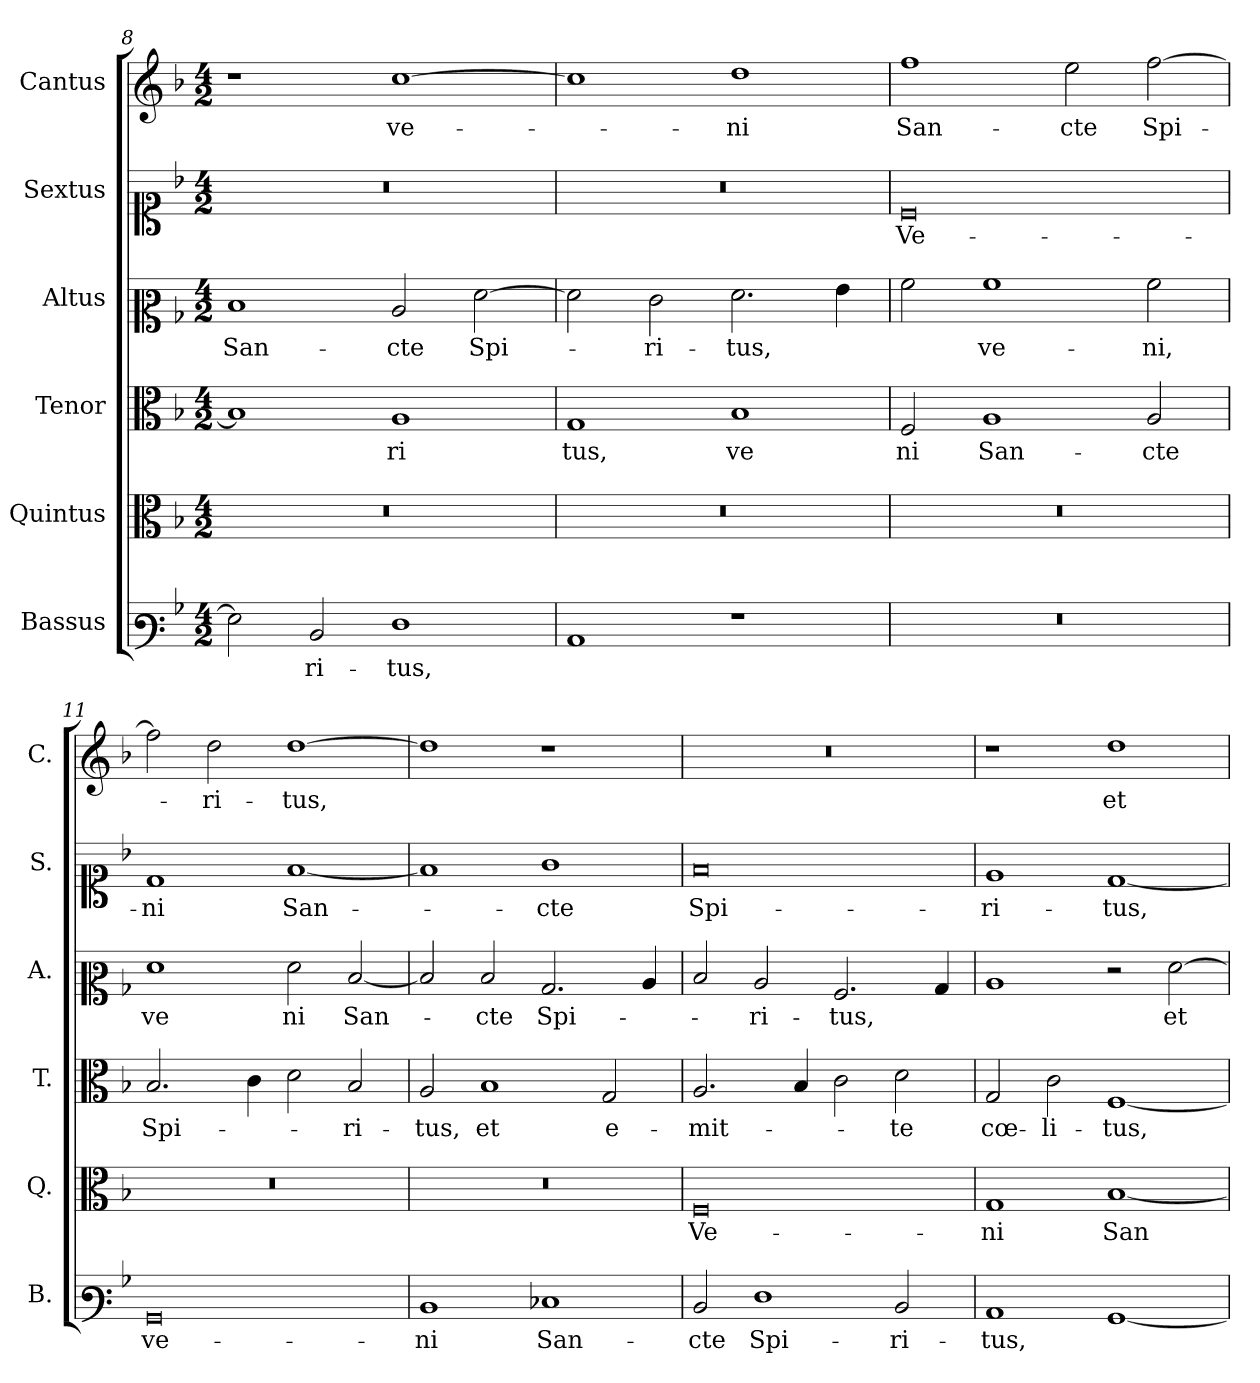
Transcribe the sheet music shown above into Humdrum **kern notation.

**kern	**text	**kern	**text	**kern	**text	**kern	**text	**kern	**text	**kern	**text
*part6	*part6	*part5	*part5	*part4	*part4	*part3	*part3	*part2	*part2	*part1	*part1
*staff6	*staff6	*staff5	*staff5	*staff4	*staff4	*staff3	*staff3	*staff2	*staff2	*staff1	*staff1
*I"Bassus	*	*I"Quintus	*	*I"Tenor	*	*I"Altus	*	*I"Sextus	*	*I"Cantus	*
*I'B.	*	*I'Q.	*	*I'T.	*	*I'A.	*	*I'S.	*	*I'C.	*
!!LO:LB:g=z
*clefF3	*	*clefC3	*	*clefC3	*	*clefC2	*	*clefC1	*	*clefG2	*
*k[b-]	*	*k[b-]	*	*k[b-]	*	*k[b-]	*	*k[b-]	*	*k[b-]	*
*M4/2	*	*M4/2	*	*M4/2	*	*M4/2	*	*M4/2	*	*M4/2	*
=8	=8	=8	=8	=8	=8	=8	=8	=8	=8	=8	=8
!	!	!	!	!	!	!	!LO:LY:b	!	!	!	!
2G\]	.	0r	.	1B-]	.	1d	San-	0r	.	1r	.
!	!LO:LY:b	!	!	!	!	!	!	!	!	!	!
2D/	-ri-	.	.	.	.	.	.	.	.	.	.
!	!LO:LY:b	!	!	!	!LO:LY:b	!	!LO:LY:b	!	!	!	!LO:LY:b
1F	-tus,	.	.	1A	ri	2c/	-cte	.	.	[1cc	ve-
!	!	!	!	!	!	!	!LO:LY:b	!	!	!	!
.	.	.	.	.	.	[2f\	Spi-	.	.	.	.
=9	=9	=9	=9	=9	=9	=9	=9	=9	=9	=9	=9
!	!	!	!	!	!LO:LY:b	!	!	!	!	!	!
1C	.	0r	.	1G	-tus,	2f\]	.	0r	.	1cc]	.
!	!	!	!	!	!	!	!LO:LY:b	!	!	!	!
.	.	.	.	.	.	2e\	-ri-	.	.	.	.
!	!	!	!	!	!LO:LY:b	!	!LO:LY:b	!	!	!	!LO:LY:b
1r	.	.	.	1B-	ve	2.f\	-tus,	.	.	1dd	-ni
.	.	.	.	.	.	4g\	.	.	.	.	.
=10	=10	=10	=10	=10	=10	=10	=10	=10	=10	=10	=10
!	!	!	!	!	!LO:LY:b	!	!	!	!LO:LY:b	!	!LO:LY:b
0r	.	0r	.	2F/	ni	2a\	.	0c	Ve-	1ff	San-
!	!	!	!	!	!LO:LY:b	!	!LO:LY:b	!	!	!	!
.	.	.	.	1A	San-	1a	ve-	.	.	.	.
!	!	!	!	!	!	!	!	!	!	!	!LO:LY:b
.	.	.	.	.	.	.	.	.	.	2ee\	-cte
!	!	!	!	!	!LO:LY:b	!	!LO:LY:b	!	!	!	!LO:LY:b
.	.	.	.	2A/	cte	2a\	-ni,	.	.	[2ff\	Spi-
=11	=11	=11	=11	=11	=11	=11	=11	=11	=11	=11	=11
!	!LO:LY:b	!	!	!	!LO:LY:b	!	!LO:LY:b	!	!LO:LY:b	!	!
0BB-	ve-	0r	.	2.B-/	Spi-	1f	ve	1d	-ni	2ff\]	.
!	!	!	!	!	!	!	!	!	!	!	!LO:LY:b
.	.	.	.	.	.	.	.	.	.	2dd\	-ri-
.	.	.	.	4c\	.	.	.	.	.	.	.
!	!	!	!	!	!	!	!LO:LY:b	!	!LO:LY:b	!	!LO:LY:b
.	.	.	.	2d\	.	2f\	-ni	[1f	San-	[1dd	-tus,
!	!	!	!	!	!LO:LY:b	!	!LO:LY:b	!	!	!	!
.	.	.	.	2B-/	-ri-	[2d/	San-	.	.	.	.
=12	=12	=12	=12	=12	=12	=12	=12	=12	=12	=12	=12
!	!LO:LY:b	!	!	!	!LO:LY:b	!	!	!	!	!	!
1D	-ni	0r	.	2A/	-tus,	2d/]	.	1f]	.	1dd]	.
!	!	!	!	!	!LO:LY:b	!	!LO:LY:b	!	!	!	!
.	.	.	.	1B-	et	2d/	-cte	.	.	.	.
!	!LO:LY:b	!	!	!	!	!	!LO:LY:b	!	!LO:LY:b	!	!
1E-X	San-	.	.	.	.	2.B-/	Spi-	1g	-cte	1r	.
!	!	!	!	!	!LO:LY:b	!	!	!	!	!	!
.	.	.	.	2G/	e-	.	.	.	.	.	.
.	.	.	.	.	.	4c/	.	.	.	.	.
=13	=13	=13	=13	=13	=13	=13	=13	=13	=13	=13	=13
!	!LO:LY:b	!	!LO:LY:b	!	!LO:LY:b	!	!	!	!LO:LY:b	!	!
2D/	-cte	0F	Ve-	2.A/	-mit-	2d/	.	0f	Spi-	0r	.
!	!LO:LY:b	!	!	!	!	!	!LO:LY:b	!	!	!	!
1F	Spi-	.	.	.	.	2c/	-ri-	.	.	.	.
.	.	.	.	4B-/	.	.	.	.	.	.	.
!	!	!	!	!	!	!	!LO:LY:b	!	!	!	!
.	.	.	.	2c\	.	2.A/	-tus,	.	.	.	.
!	!LO:LY:b	!	!	!	!LO:LY:b	!	!	!	!	!	!
2D/	-ri-	.	.	2d\	-te	.	.	.	.	.	.
.	.	.	.	.	.	4B-/	.	.	.	.	.
!!LO:PB:g=z
=14	=14	=14	=14	=14	=14	=14	=14	=14	=14	=14	=14
!	!LO:LY:b	!	!LO:LY:b	!	!LO:LY:b	!	!	!	!LO:LY:b	!	!
1C	-tus,	1G	-ni	2G/	cœ-	1c	.	1e	-ri-	1r	.
!	!	!	!	!	!LO:LY:b	!	!	!	!	!	!
.	.	.	.	2c\	-li-	.	.	.	.	.	.
!	!	!	!LO:LY:b	!	!LO:LY:b	!	!	!	!LO:LY:b	!	!LO:LY:b
[1BB-	.	[1B-	San-	[1F	tus,	2r	.	[1d	-tus,	1dd	et
!	!	!	!	!	!	!	!LO:LY:b	!	!	!	!
.	.	.	.	.	.	[2f\	et	.	.	.	.
=	=	=	=	=	=	=	=	=	=	=	=
*-	*-	*-	*-	*-	*-	*-	*-	*-	*-	*-	*-
